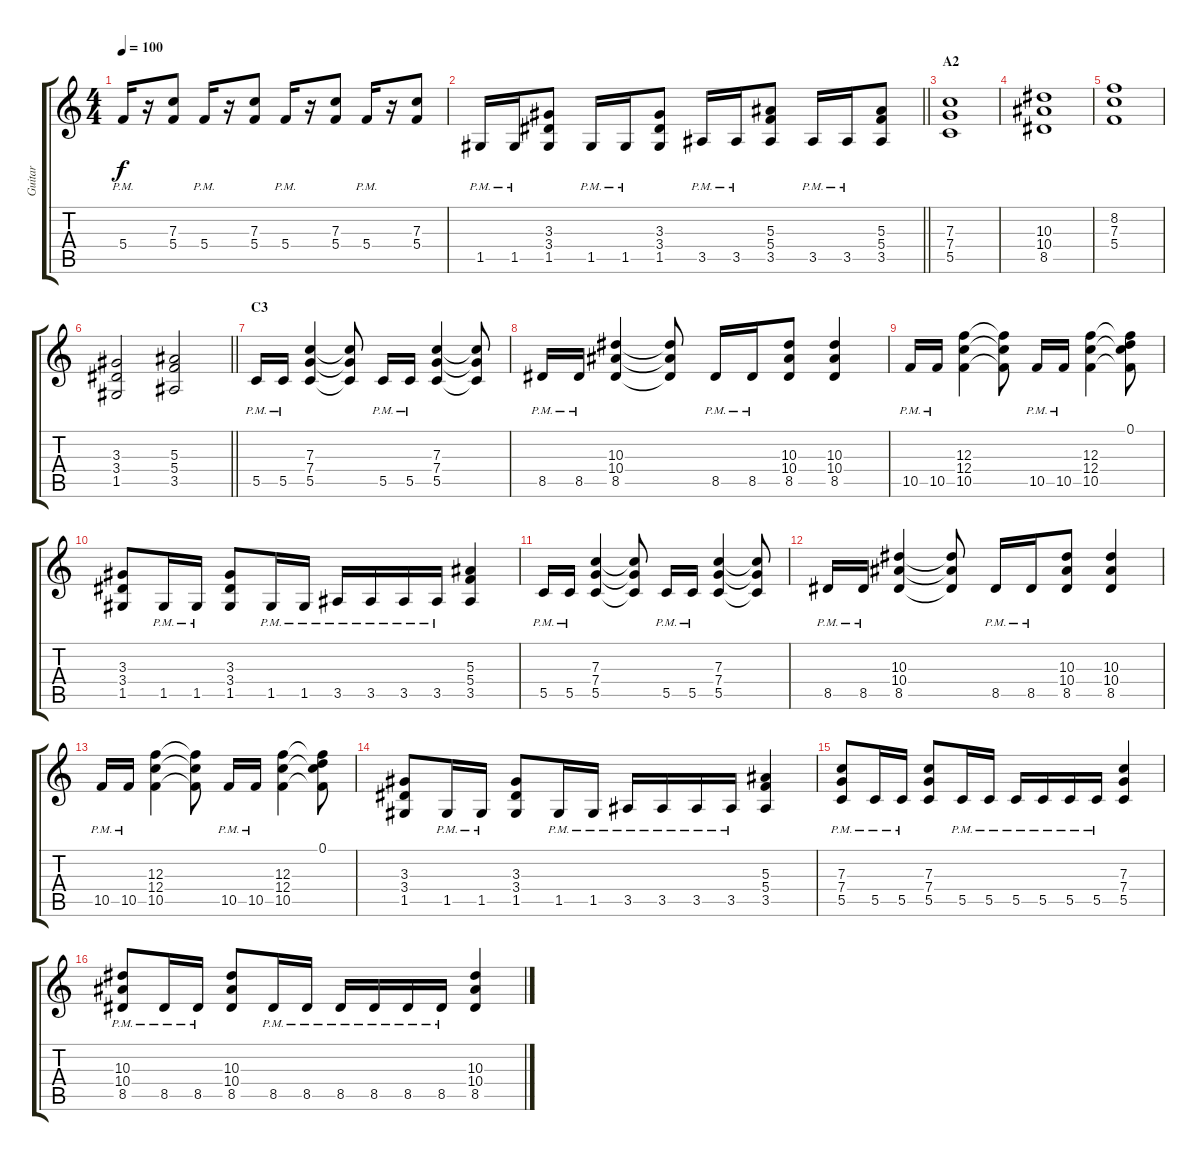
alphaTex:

\track ("Guitar" "Guitar") {instrument distortionguitar}
\staff {score tabs}
\tuning (D4 A3 F3 C3 G2 C2) {hide}
\ts (4 4)
\tempo 100
\clef g2
\ks c
5.4{pm}.16{dy f} r.16 (7.3 5.4).8 5.4{pm}.16 r.16 (7.3 5.4).8 5.4{pm}.16 r.16 (7.3 5.4).8 5.4{pm}.16 r.16 (7.3 5.4).8 |
\barLineRight lightlight
1.5{pm}.16 1.5{pm}.16 (3.3 3.4 1.5).8 1.5{pm}.16 1.5{pm}.16 (3.3 3.4 1.5).8 3.5{pm}.16 3.5{pm}.16 (5.3 5.4 3.5).8 3.5{pm}.16 3.5{pm}.16 (5.3 5.4 3.5).8 |
\section ("" "A2")
(7.3 7.4 5.5).1 |
(10.3 10.4 8.5).1 |
(8.2 7.3 5.4).1 |
\barLineRight lightlight
(3.3 3.4 1.5).2 (5.3 5.4 3.5).2 |
\section ("" "C3")
5.5{pm}.16 5.5{pm}.16 (7.3 7.4 5.5).4 (7.3{t} 7.4{t} 5.5{t}).8 5.5{pm}.16 5.5{pm}.16 (7.3 7.4 5.5).4 (7.3{t} 7.4{t} 5.5{t}).8 |
8.5{pm}.16 8.5{pm}.16 (10.3 10.4 8.5).4 (10.3{t} 10.4{t} 8.5{t}).8 8.5{pm}.16 8.5{pm}.16 (10.3 10.4 8.5).8 (10.3 10.4 8.5).4 |
10.5{pm}.16 10.5{pm}.16 (12.3 12.4 10.5).4 (12.3{t} 12.4{t} 10.5{t}).8 10.5{pm}.16 10.5{pm}.16 (12.3 12.4 10.5).4 (0.1 12.3{t} 12.4{t} 10.5{t}).8 |
(3.3 3.4 1.5).8 1.5{pm}.16 1.5{pm}.16 (3.3 3.4 1.5).8 1.5{pm}.16 1.5{pm}.16 3.5{pm}.16 3.5{pm}.16 3.5{pm}.16 3.5{pm}.16 (5.3 5.4 3.5).4 |
5.5{pm}.16 5.5{pm}.16 (7.3 7.4 5.5).4 (7.3{t} 7.4{t} 5.5{t}).8 5.5{pm}.16 5.5{pm}.16 (7.3 7.4 5.5).4 (7.3{t} 7.4{t} 5.5{t}).8 |
8.5{pm}.16 8.5{pm}.16 (10.3 10.4 8.5).4 (10.3{t} 10.4{t} 8.5{t}).8 8.5{pm}.16 8.5{pm}.16 (10.3 10.4 8.5).8 (10.3 10.4 8.5).4 |
10.5{pm}.16 10.5{pm}.16 (12.3 12.4 10.5).4 (12.3{t} 12.4{t} 10.5{t}).8 10.5{pm}.16 10.5{pm}.16 (12.3 12.4 10.5).4 (0.1 12.3{t} 12.4{t} 10.5{t}).8 |
(3.3 3.4 1.5).8 1.5{pm}.16 1.5{pm}.16 (3.3 3.4 1.5).8 1.5{pm}.16 1.5{pm}.16 3.5{pm}.16 3.5{pm}.16 3.5{pm}.16 3.5{pm}.16 (5.3 5.4 3.5).4 |
(7.3 7.4{pm} 5.5).8 5.5{pm}.16 5.5{pm}.16 (7.3 7.4 5.5).8 5.5{pm}.16 5.5{pm}.16 5.5{pm}.16 5.5{pm}.16 5.5{pm}.16 5.5{pm}.16 (7.3 7.4 5.5).4 |
(10.3 10.4{pm} 8.5).8 8.5{pm}.16 8.5{pm}.16 (10.3 10.4 8.5).8 8.5{pm}.16 8.5{pm}.16 8.5{pm}.16 8.5{pm}.16 8.5{pm}.16 8.5{pm}.16 (10.3 10.4 8.5).4
